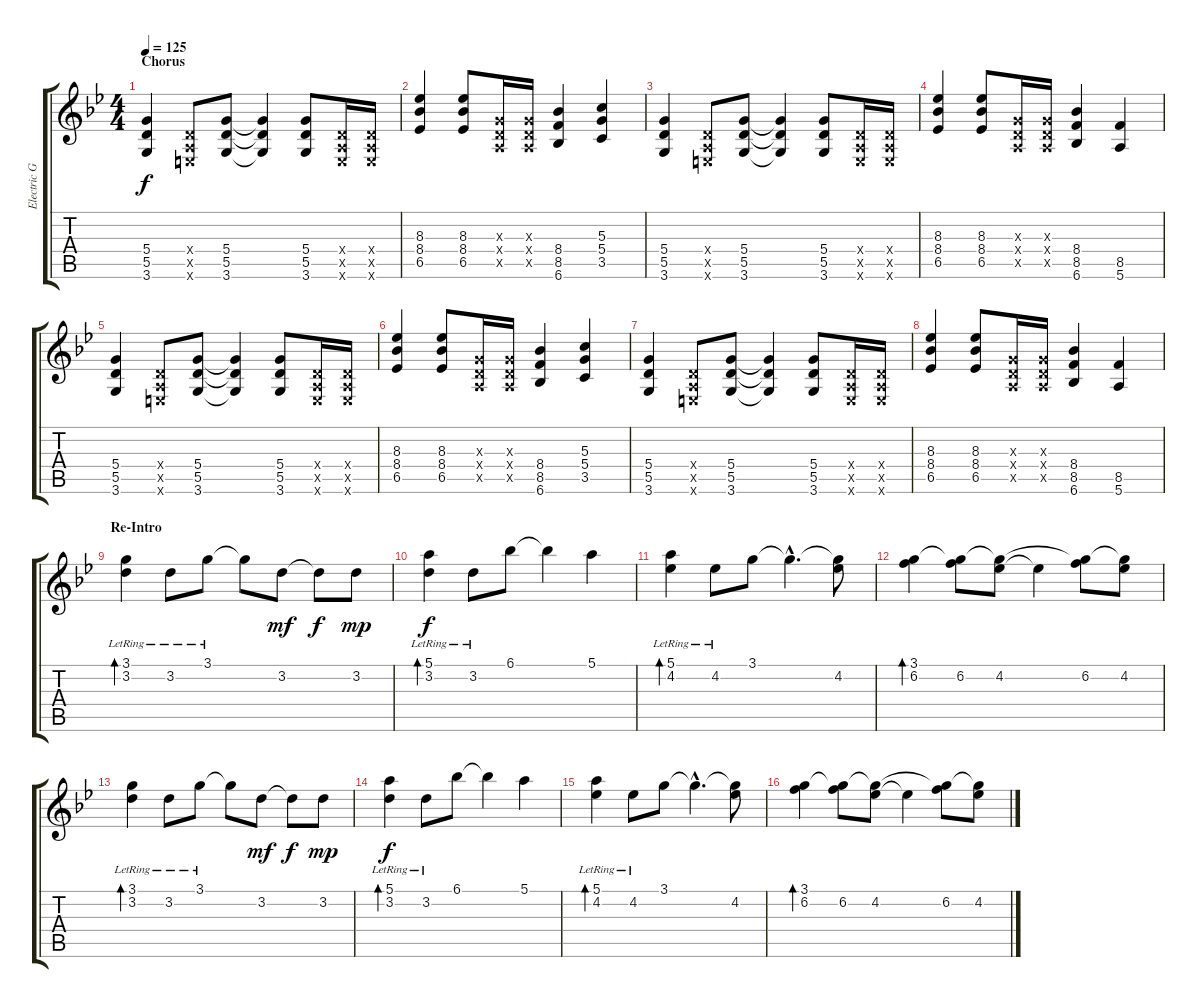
\track ("Electric Guitar I" "Electric G") {instrument overdrivenguitar}
\staff {score tabs}
\tuning (E4 B3 G3 D3 A2 E2) {hide}
\ts (4 4)
\section ("" "Chorus")
\tempo 125
\clef g2
\ks gminor
(5.4 5.5 3.6).4{dy f} (0.4{x} 0.5{x} 0.6{x}).8 (5.4 5.5 3.6).8 (5.4{t} 5.5{t} 3.6{t}).4 (5.4 5.5 3.6).8 (0.4{x} 0.5{x} 0.6{x}).16 (0.4{x} 0.5{x} 0.6{x}).16 |
(8.3 8.4 6.5).4 (8.3 8.4 6.5).8 (0.3{x} 0.4{x} 0.5{x}).16 (0.3{x} 0.4{x} 0.5{x}).16 (8.4 8.5 6.6).4 (5.3 5.4 3.5).4 |
(5.4 5.5 3.6).4 (0.4{x} 0.5{x} 0.6{x}).8 (5.4 5.5 3.6).8 (5.4{t} 5.5{t} 3.6{t}).4 (5.4 5.5 3.6).8 (0.4{x} 0.5{x} 0.6{x}).16 (0.4{x} 0.5{x} 0.6{x}).16 |
(8.3 8.4 6.5).4 (8.3 8.4 6.5).8 (0.3{x} 0.4{x} 0.5{x}).16 (0.3{x} 0.4{x} 0.5{x}).16 (8.4 8.5 6.6).4 (8.5 5.6).4 |
(5.4 5.5 3.6).4 (0.4{x} 0.5{x} 0.6{x}).8 (5.4 5.5 3.6).8 (5.4{t} 5.5{t} 3.6{t}).4 (5.4 5.5 3.6).8 (0.4{x} 0.5{x} 0.6{x}).16 (0.4{x} 0.5{x} 0.6{x}).16 |
(8.3 8.4 6.5).4 (8.3 8.4 6.5).8 (0.3{x} 0.4{x} 0.5{x}).16 (0.3{x} 0.4{x} 0.5{x}).16 (8.4 8.5 6.6).4 (5.3 5.4 3.5).4 |
(5.4 5.5 3.6).4 (0.4{x} 0.5{x} 0.6{x}).8 (5.4 5.5 3.6).8 (5.4{t} 5.5{t} 3.6{t}).4 (5.4 5.5 3.6).8 (0.4{x} 0.5{x} 0.6{x}).16 (0.4{x} 0.5{x} 0.6{x}).16 |
(8.3 8.4 6.5).4 (8.3 8.4 6.5).8 (0.3{x} 0.4{x} 0.5{x}).16 (0.3{x} 0.4{x} 0.5{x}).16 (8.4 8.5 6.6).4 (8.5 5.6).4 |
\section ("" "Re-Intro")
(3.1{lr} 3.2).4{bd 60} 3.2{lr}.8 3.1{lr}.8 3.1{t}.8 3.2.8{dy mf} 3.2{t}.8{dy f} 3.2.8{dy mp} |
(5.1{lr} 3.2).4{bd 60 dy f} 3.2{lr}.8 6.1.8 6.1{t}.4 5.1.4 |
(5.1{lr} 4.2).4{bd 60} 4.2{lr}.8 3.1.8 3.1{hac t}.4{d} (3.1{t} 4.2).8 |
(3.1 6.2).4{bd 60} (3.1{t} 6.2).8 (3.1{t} 4.2).8 4.2{t}.4 (3.1{t} 6.2).8 (3.1{t} 4.2).8 |
(3.1{lr} 3.2).4{bd 60} 3.2{lr}.8 3.1{lr}.8 3.1{t}.8 3.2.8{dy mf} 3.2{t}.8{dy f} 3.2.8{dy mp} |
(5.1{lr} 3.2).4{bd 60 dy f} 3.2{lr}.8 6.1.8 6.1{t}.4 5.1.4 |
(5.1{lr} 4.2).4{bd 60} 4.2{lr}.8 3.1.8 3.1{hac t}.4{d} (3.1{t} 4.2).8 |
(3.1 6.2).4{bd 60} (3.1{t} 6.2).8 (3.1{t} 4.2).8 4.2{t}.4 (3.1{t} 6.2).8 (3.1{t} 4.2).8
